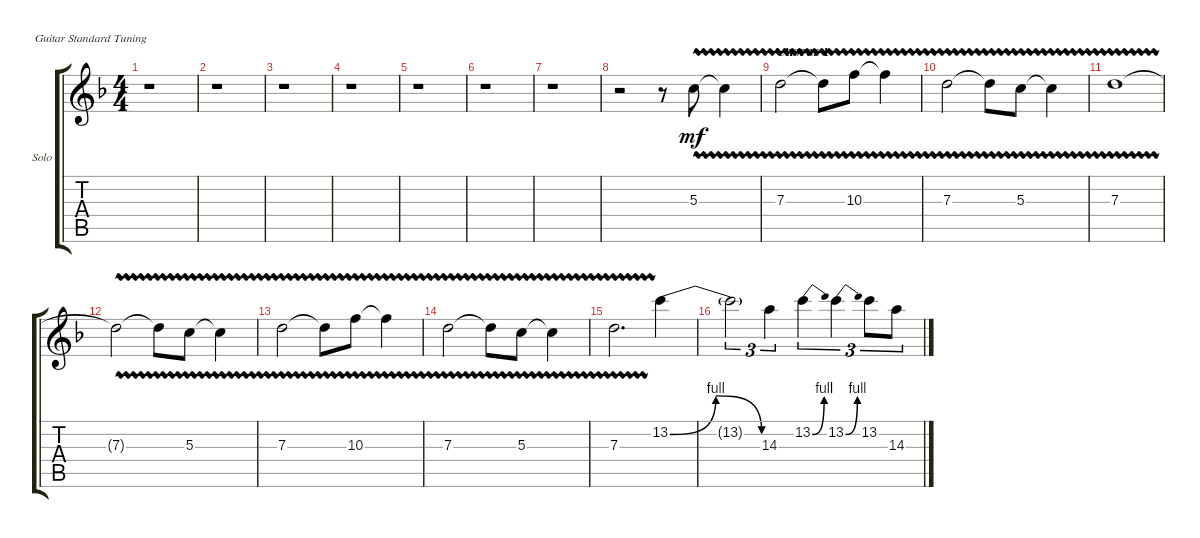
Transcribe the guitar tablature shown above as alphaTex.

\bracketExtendMode groupsimilarinstruments
\firstSystemTrackNameOrientation horizontal
\otherSystemsTrackNameOrientation horizontal
\track ("Guitar Solo" "Solo") {instrument overdrivenguitar}
\staff {score tabs}
\tuning (E4 B3 G3 D3 A2 E2)
\ts (4 4)
\tempo (125 hide)
\clef g2
\ks dminor
r.1{dy mf} |
r.1 |
r.1 |
r.1 |
r.1 |
r.1 |
r.1 |
r.2 r.8 5.3{vw}.8 5.3{vw t}.4 |
\section ("" "Chorus 1")
7.3{vw}.2 7.3{vw t}.8 10.3{vw}.8 10.3{vw t}.4 |
7.3{vw}.2 7.3{vw t}.8 5.3{vw}.8 5.3{vw t}.4 |
7.3{vw}.1 |
7.3{vw t}.2 7.3{vw t}.8 5.3{vw}.8 5.3{vw t}.4 |
7.3{vw}.2 7.3{vw t}.8 10.3{vw}.8 10.3{vw t}.4 |
7.3{vw}.2 7.3{vw t}.8 5.3{vw}.8 5.3{vw t}.4 |
7.3{vw}.2{d} 13.2{be (bendrelease 0 0 10.2 4 40.8 4 51 0)}.4 |
13.2{t}.2{tu (3 2)} 14.3.4{tu (3 2)} 13.2{be (bend 0 0 15 4)}.4{tu (3 2)} 13.2{be (bend 0 0 15 4)}.4{tu (3 2)} 13.2.8{tu (3 2)} 14.3.8{tu (3 2)}
